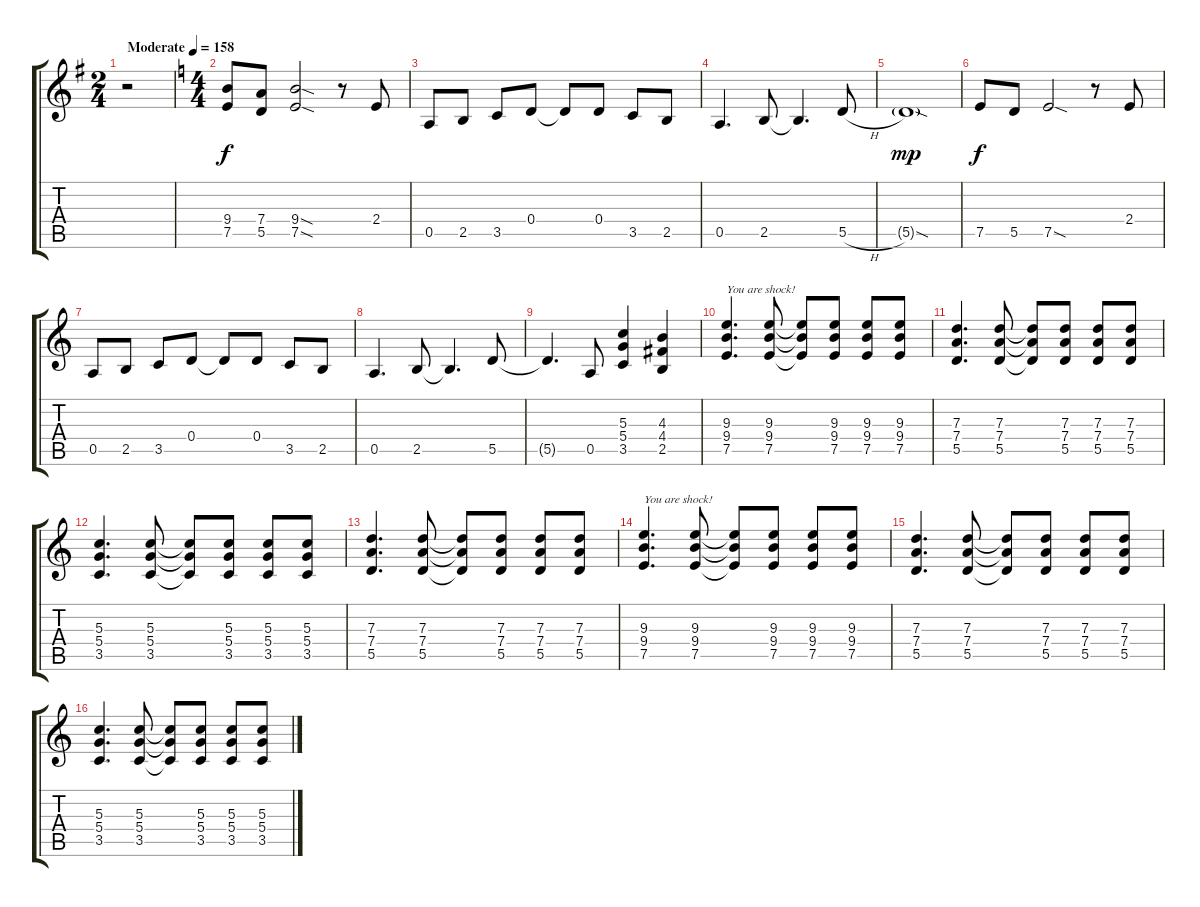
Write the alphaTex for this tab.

\track "" {instrument overdrivenguitar}
\staff {score tabs}
\tuning (E4 B3 G3 D3 A2 E2) {hide}
\ts (2 4)
\tempo (158 "Moderate")
\clef g2
\ks g
r.2{txt "" dy f instrument overdrivenguitar} |
\ts (4 4)
\ks c
(9.4 7.5).8 (7.4 5.5).8 (9.4{sod} 7.5{sod}).2 r.8 2.4.8 |
0.5.8 2.5.8 3.5.8 0.4.8 0.4{t}.8 0.4.8 3.5.8 2.5.8 |
0.5.4{d} 2.5.8 2.5{t}.4{d} 5.5{h}.8 |
5.5{sod g}.1{dy mp} |
7.5.8{dy f} 5.5.8 7.5{sod}.2 r.8 2.4.8 |
0.5.8 2.5.8 3.5.8 0.4.8 0.4{t}.8 0.4.8 3.5.8 2.5.8 |
0.5.4{d} 2.5.8 2.5{t}.4{d} 5.5.8 |
5.5{t}.4{d} 0.5.8 (5.3 5.4 3.5).4 (4.3 4.4 2.5).4 |
(9.3 9.4 7.5).4{d txt "You are shock!"} (9.3 9.4 7.5).8 (9.3{t} 9.4{t} 7.5{t}).8 (9.3 9.4 7.5).8 (9.3 9.4 7.5).8 (9.3 9.4 7.5).8 |
(7.3 7.4 5.5).4{d txt ""} (7.3 7.4 5.5).8 (7.3{t} 7.4{t} 5.5{t}).8 (7.3 7.4 5.5).8 (7.3 7.4 5.5).8 (7.3 7.4 5.5).8 |
(5.3 5.4 3.5).4{d} (5.3 5.4 3.5).8 (5.3{t} 5.4{t} 3.5{t}).8 (5.3 5.4 3.5).8 (5.3 5.4 3.5).8 (5.3 5.4 3.5).8 |
(7.3 7.4 5.5).4{d} (7.3 7.4 5.5).8 (7.3{t} 7.4{t} 5.5{t}).8 (7.3 7.4 5.5).8 (7.3 7.4 5.5).8 (7.3 7.4 5.5).8 |
(9.3 9.4 7.5).4{d txt "You are shock!"} (9.3 9.4 7.5).8 (9.3{t} 9.4{t} 7.5{t}).8 (9.3 9.4 7.5).8 (9.3 9.4 7.5).8 (9.3 9.4 7.5).8 |
(7.3 7.4 5.5).4{d txt ""} (7.3 7.4 5.5).8 (7.3{t} 7.4{t} 5.5{t}).8 (7.3 7.4 5.5).8 (7.3 7.4 5.5).8 (7.3 7.4 5.5).8 |
(5.3 5.4 3.5).4{d} (5.3 5.4 3.5).8 (5.3{t} 5.4{t} 3.5{t}).8 (5.3 5.4 3.5).8 (5.3 5.4 3.5).8 (5.3 5.4 3.5).8
